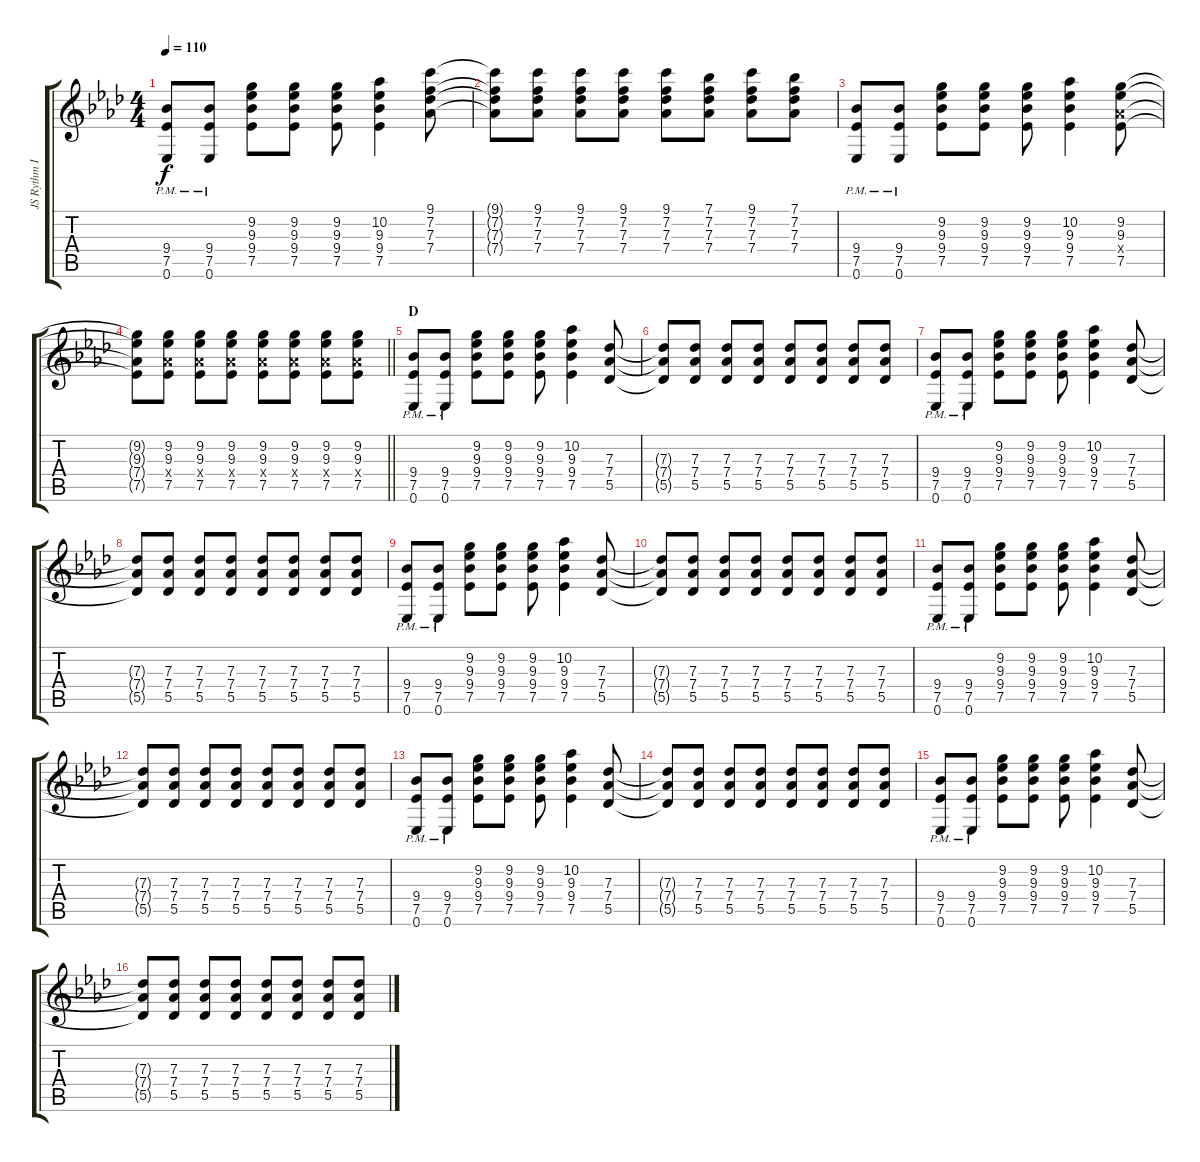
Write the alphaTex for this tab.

\track ("JS Rythm I" "JS Rythm I") {instrument overdrivenguitar}
\staff {score tabs}
\tuning (Eb4 Bb3 Gb3 Db3 Ab2 Eb2) {hide}
\ts (4 4)
\tempo 110
\clef g2
\ks ab
(9.4{pm} 7.5{pm} 0.6).8{dy f} (9.4{pm} 7.5{pm} 0.6).8 (9.2 9.3 9.4 7.5).8 (9.2 9.3 9.4 7.5).8 (9.2 9.3 9.4 7.5).8 (10.2 9.3 9.4 7.5).4 (9.1 7.2 7.3 7.4).8 |
(9.1{t} 7.2{t} 7.3{t} 7.4{t}).8 (9.1 7.2 7.3 7.4).8 (9.1 7.2 7.3 7.4).8 (9.1 7.2 7.3 7.4).8 (9.1 7.2 7.3 7.4).8 (7.1 7.2 7.3 7.4).8 (9.1 7.2 7.3 7.4).8 (7.1 7.2 7.3 7.4).8 |
(9.4{pm} 7.5{pm} 0.6).8 (9.4{pm} 7.5{pm} 0.6).8 (9.2 9.3 9.4 7.5).8 (9.2 9.3 9.4 7.5).8 (9.2 9.3 9.4 7.5).8 (10.2 9.3 9.4 7.5).4 (9.2 9.3 7.4{x} 7.5).8 |
\barLineRight lightlight
(9.2{t} 9.3{t} 7.4{t} 7.5{t}).8 (9.2 9.3 7.4{x} 7.5).8 (9.2 9.3 7.4{x} 7.5).8 (9.2 9.3 7.4{x} 7.5).8 (9.2 9.3 7.4{x} 7.5).8{volume 8} (9.2 9.3 7.4{x} 7.5).8 (9.2 9.3 7.4{x} 7.5).8 (9.2 9.3 7.4{x} 7.5).8 |
\section ("" "D")
(9.4{pm} 7.5{pm} 0.6).8 (9.4{pm} 7.5{pm} 0.6).8 (9.2 9.3 9.4 7.5).8 (9.2 9.3 9.4 7.5).8 (9.2 9.3 9.4 7.5).8 (10.2 9.3 9.4 7.5).4 (7.3 7.4 5.5).8 |
(7.3{t} 7.4{t} 5.5{t}).8 (7.3 7.4 5.5).8 (7.3 7.4 5.5).8 (7.3 7.4 5.5).8 (7.3 7.4 5.5).8 (7.3 7.4 5.5).8 (7.3 7.4 5.5).8 (7.3 7.4 5.5).8 |
(9.4{pm} 7.5{pm} 0.6).8 (9.4{pm} 7.5{pm} 0.6).8 (9.2 9.3 9.4 7.5).8 (9.2 9.3 9.4 7.5).8 (9.2 9.3 9.4 7.5).8 (10.2 9.3 9.4 7.5).4 (7.3 7.4 5.5).8 |
(7.3{t} 7.4{t} 5.5{t}).8 (7.3 7.4 5.5).8 (7.3 7.4 5.5).8 (7.3 7.4 5.5).8 (7.3 7.4 5.5).8 (7.3 7.4 5.5).8 (7.3 7.4 5.5).8 (7.3 7.4 5.5).8 |
(9.4{pm} 7.5{pm} 0.6).8 (9.4{pm} 7.5{pm} 0.6).8 (9.2 9.3 9.4 7.5).8 (9.2 9.3 9.4 7.5).8 (9.2 9.3 9.4 7.5).8 (10.2 9.3 9.4 7.5).4 (7.3 7.4 5.5).8 |
(7.3{t} 7.4{t} 5.5{t}).8 (7.3 7.4 5.5).8 (7.3 7.4 5.5).8 (7.3 7.4 5.5).8 (7.3 7.4 5.5).8 (7.3 7.4 5.5).8 (7.3 7.4 5.5).8 (7.3 7.4 5.5).8 |
(9.4{pm} 7.5{pm} 0.6).8 (9.4{pm} 7.5{pm} 0.6).8 (9.2 9.3 9.4 7.5).8 (9.2 9.3 9.4 7.5).8 (9.2 9.3 9.4 7.5).8 (10.2 9.3 9.4 7.5).4 (7.3 7.4 5.5).8 |
(7.3{t} 7.4{t} 5.5{t}).8 (7.3 7.4 5.5).8 (7.3 7.4 5.5).8 (7.3 7.4 5.5).8 (7.3 7.4 5.5).8 (7.3 7.4 5.5).8 (7.3 7.4 5.5).8 (7.3 7.4 5.5).8 |
(9.4{pm} 7.5{pm} 0.6).8 (9.4{pm} 7.5{pm} 0.6).8 (9.2 9.3 9.4 7.5).8 (9.2 9.3 9.4 7.5).8 (9.2 9.3 9.4 7.5).8 (10.2 9.3 9.4 7.5).4 (7.3 7.4 5.5).8 |
(7.3{t} 7.4{t} 5.5{t}).8 (7.3 7.4 5.5).8 (7.3 7.4 5.5).8 (7.3 7.4 5.5).8 (7.3 7.4 5.5).8 (7.3 7.4 5.5).8 (7.3 7.4 5.5).8 (7.3 7.4 5.5).8 |
(9.4{pm} 7.5{pm} 0.6).8 (9.4{pm} 7.5{pm} 0.6).8 (9.2 9.3 9.4 7.5).8 (9.2 9.3 9.4 7.5).8 (9.2 9.3 9.4 7.5).8 (10.2 9.3 9.4 7.5).4 (7.3 7.4 5.5).8 |
(7.3{t} 7.4{t} 5.5{t}).8 (7.3 7.4 5.5).8 (7.3 7.4 5.5).8 (7.3 7.4 5.5).8 (7.3 7.4 5.5).8 (7.3 7.4 5.5).8 (7.3 7.4 5.5).8 (7.3 7.4 5.5).8
